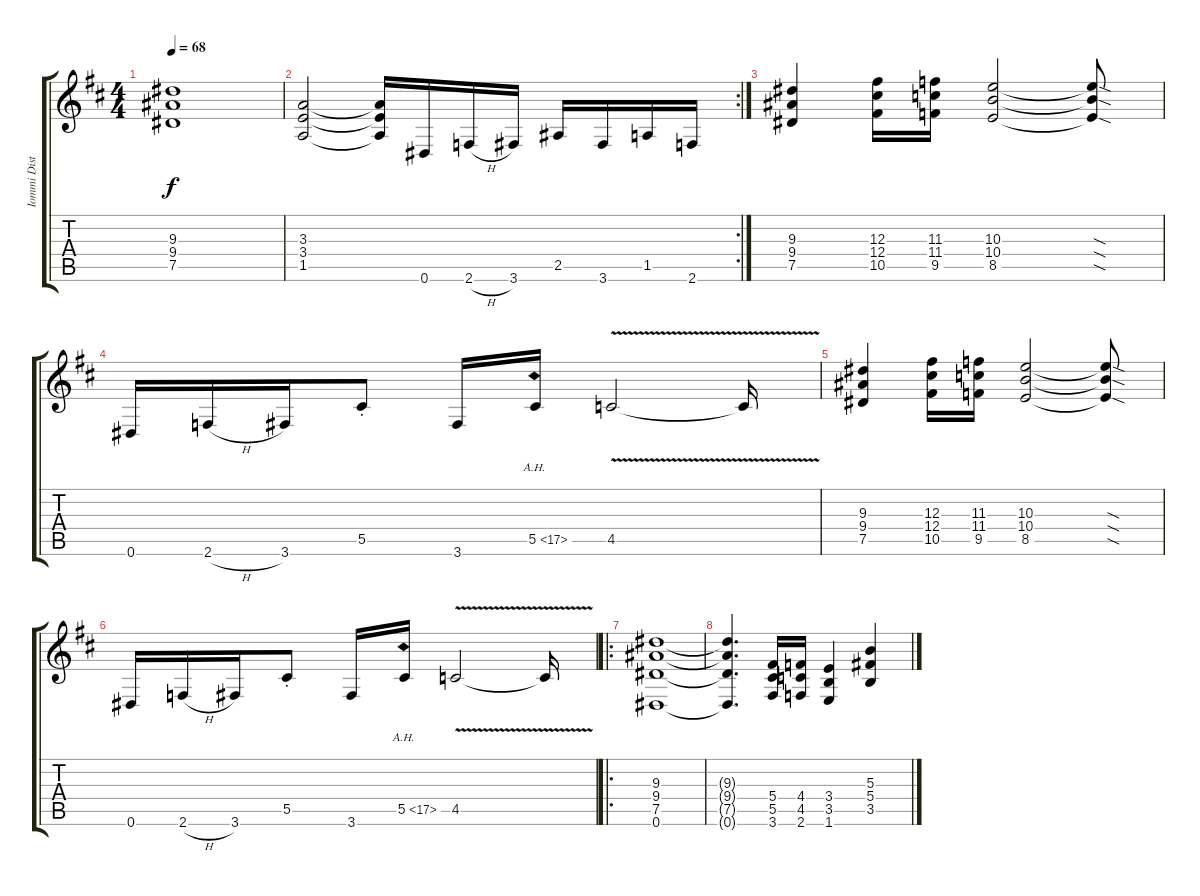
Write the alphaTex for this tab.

\track ("Iommi Distortion" "Iommi Dist") {instrument distortionguitar}
\staff {score tabs}
\tuning (Eb4 Bb3 Gb3 Db3 Ab2 Eb2) {hide}
\ts (4 4)
\tempo 68
\clef g2
\ks d
(9.3 9.4 7.5).1{dy f} |
\rc 2
(3.3 3.4 1.5).2 (3.3{t} 3.4{t} 1.5{t}).16 0.6.16 2.6{h}.16 3.6.16 2.5.16 3.6.16 1.5.16 2.6.16 |
(9.3 9.4 7.5).4 (12.3 12.4 10.5).16 (11.3 11.4 9.5).16 (10.3 10.4 8.5).2 (10.3{sod t} 10.4{sod t} 8.5{sod t}).8 |
0.6.16 2.6{h}.16 3.6.16 5.5{st}.8 3.6.16 5.5{ah 12}.16 4.5{v}.2 4.5{t}.16 |
(9.3 9.4 7.5).4 (12.3 12.4 10.5).16 (11.3 11.4 9.5).16 (10.3 10.4 8.5).2 (10.3{sod t} 10.4{sod t} 8.5{sod t}).8 |
0.6.16 2.6{h}.16 3.6.16 5.5{st}.8 3.6.16 5.5{ah 12}.16 4.5{v}.2 4.5{t}.16 |
\ro
(9.3 9.4 7.5 0.6).1 |
(9.3{t} 9.4{t} 7.5{t} 0.6{t}).4{d} (5.4 5.5 3.6).16 (4.4 4.5 2.6).16 (3.4 3.5 1.6).4 (5.3 5.4 3.5).4
